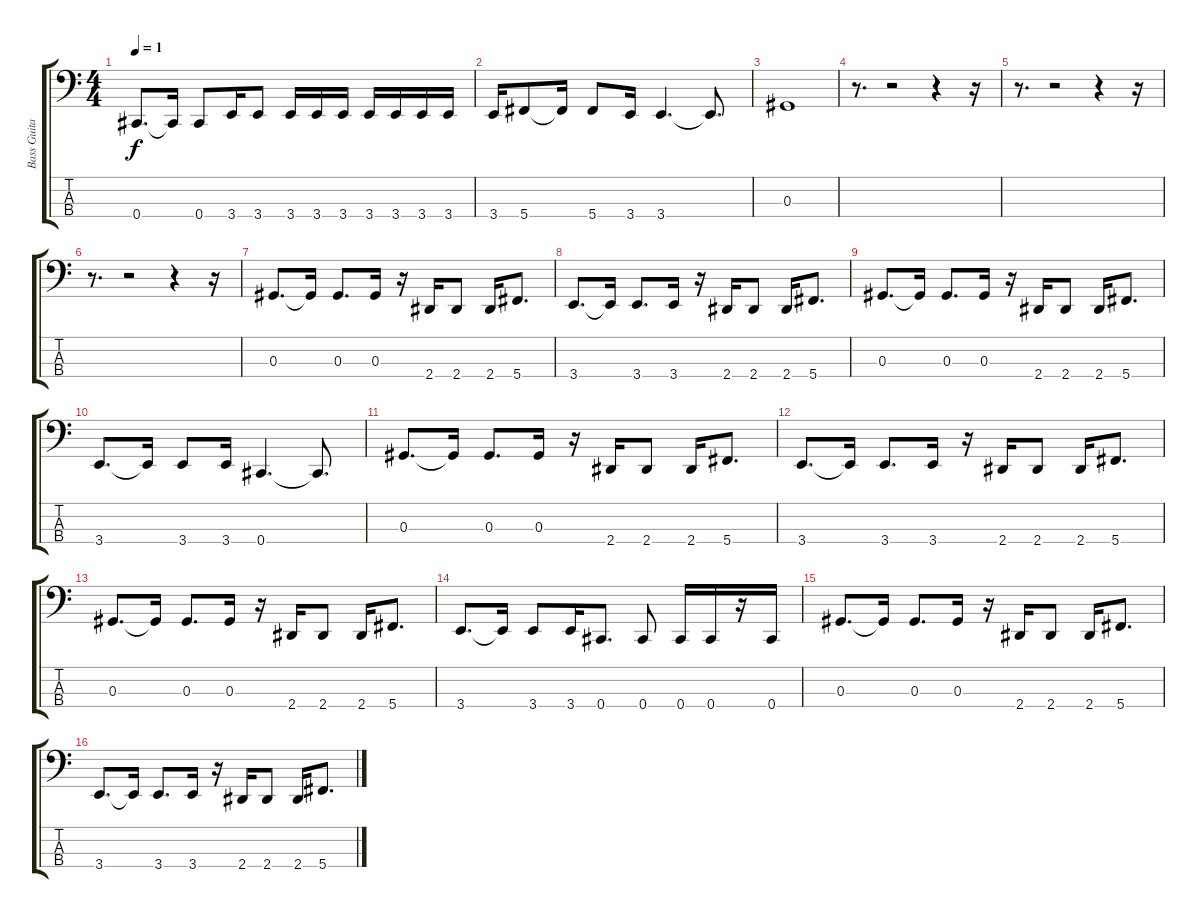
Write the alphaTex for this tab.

\track ("Bass Guitar" "Bass Guita") {instrument electricbassfinger}
\staff {score tabs}
\tuning (Gb2 Db2 Ab1 Db1) {hide}
\ts (4 4)
\tempo 1
\clef f4
\ks c
0.4.8{d dy f} 0.4{t}.16 0.4.8 3.4.16 3.4.8 3.4.16 3.4.16 3.4.16 3.4.16 3.4.16 3.4.16 3.4.16 |
3.4.16 5.4.8 5.4{t}.16 5.4.8 3.4.16 3.4.4{d} 3.4{t}.8{d} |
0.3.1 |
r.8{d} r.2 r.4 r.16 |
r.8{d} r.2 r.4 r.16 |
r.8{d} r.2 r.4 r.16 |
0.3.8{d} 0.3{t}.16 0.3.8{d} 0.3.16 r.16 2.4.16 2.4.8 2.4.16 5.4.8{d} |
3.4.8{d} 3.4{t}.16 3.4.8{d} 3.4.16 r.16 2.4.16 2.4.8 2.4.16 5.4.8{d} |
0.3.8{d} 0.3{t}.16 0.3.8{d} 0.3.16 r.16 2.4.16 2.4.8 2.4.16 5.4.8{d} |
3.4.8{d} 3.4{t}.16 3.4.8 3.4.16 0.4.4{d} 0.4{t}.8{d} |
0.3.8{d} 0.3{t}.16 0.3.8{d} 0.3.16 r.16 2.4.16 2.4.8 2.4.16 5.4.8{d} |
3.4.8{d} 3.4{t}.16 3.4.8{d} 3.4.16 r.16 2.4.16 2.4.8 2.4.16 5.4.8{d} |
0.3.8{d} 0.3{t}.16 0.3.8{d} 0.3.16 r.16 2.4.16 2.4.8 2.4.16 5.4.8{d} |
3.4.8{d} 3.4{t}.16 3.4.8 3.4.16 0.4.8{d} 0.4.8 0.4.16 0.4.16 r.16 0.4.16 |
0.3.8{d} 0.3{t}.16 0.3.8{d} 0.3.16 r.16 2.4.16 2.4.8 2.4.16 5.4.8{d} |
3.4.8{d} 3.4{t}.16 3.4.8{d} 3.4.16 r.16 2.4.16 2.4.8 2.4.16 5.4.8{d}
